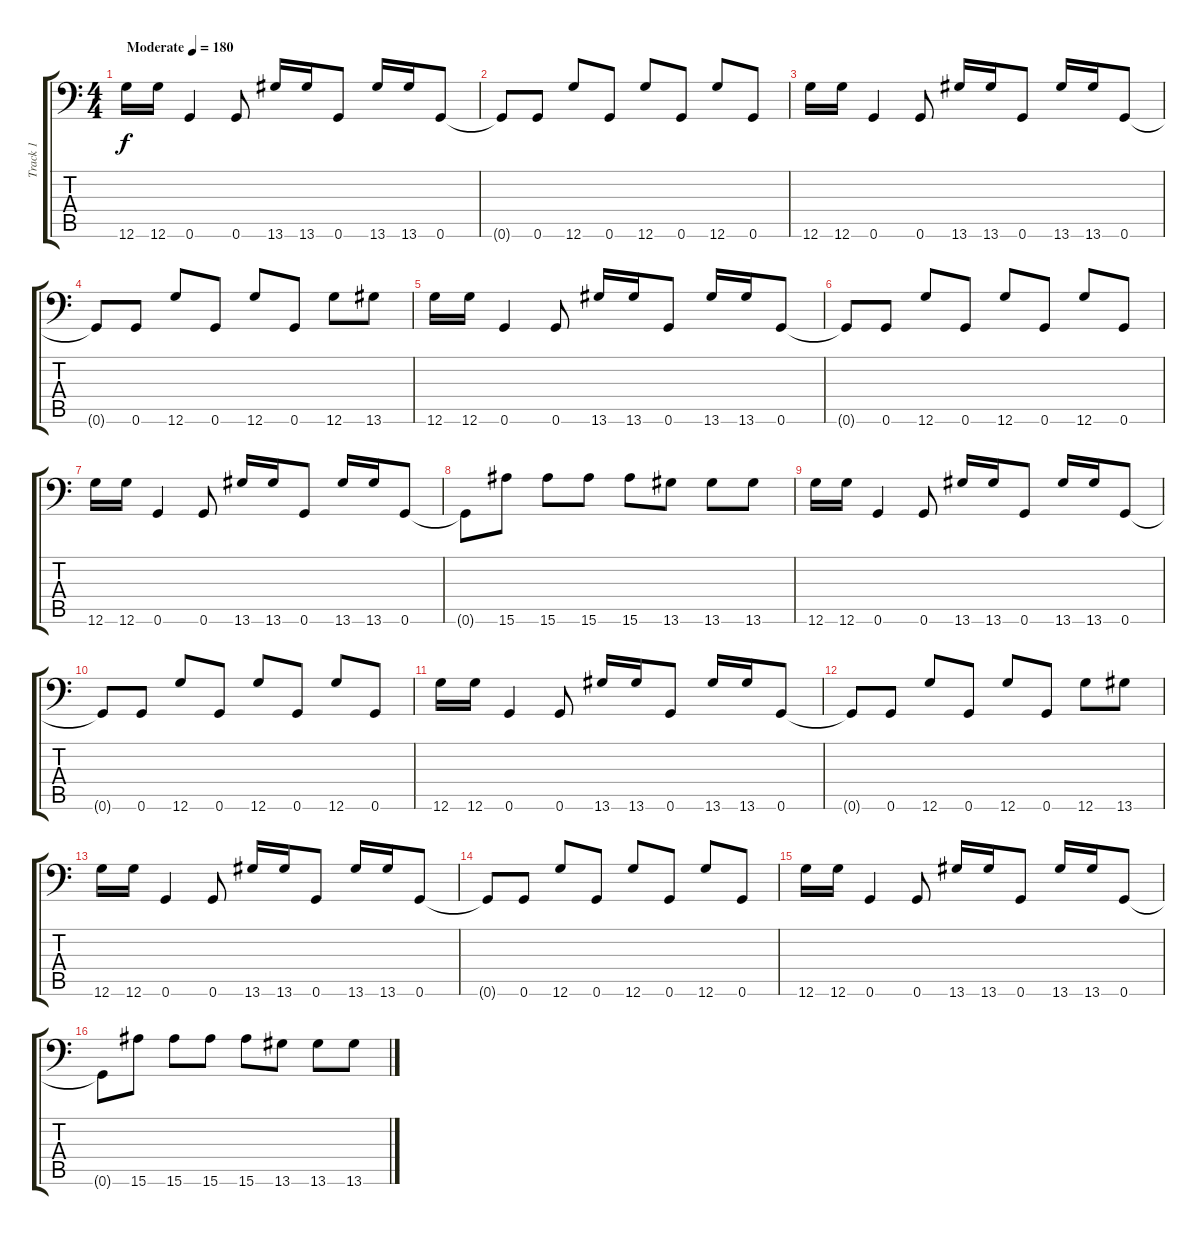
\track ("Track 1" "Track 1") {instrument distortionguitar}
\staff {score tabs}
\tuning (A3 E3 C3 G2 D2 G1) {hide}
\ts (4 4)
\tempo (180 "Moderate")
\clef f4
\ks c
12.6.16{dy f instrument distortionguitar} 12.6.16 0.6.4 0.6.8 13.6.16 13.6.16 0.6.8 13.6.16 13.6.16 0.6.8 |
0.6{t}.8 0.6.8 12.6.8 0.6.8 12.6.8 0.6.8 12.6.8 0.6.8 |
12.6.16 12.6.16 0.6.4 0.6.8 13.6.16 13.6.16 0.6.8 13.6.16 13.6.16 0.6.8 |
0.6{t}.8 0.6.8 12.6.8 0.6.8 12.6.8 0.6.8 12.6.8 13.6.8 |
12.6.16 12.6.16 0.6.4 0.6.8 13.6.16 13.6.16 0.6.8 13.6.16 13.6.16 0.6.8 |
0.6{t}.8 0.6.8 12.6.8 0.6.8 12.6.8 0.6.8 12.6.8 0.6.8 |
12.6.16 12.6.16 0.6.4 0.6.8 13.6.16 13.6.16 0.6.8 13.6.16 13.6.16 0.6.8 |
0.6{t}.8 15.6.8 15.6.8 15.6.8 15.6.8 13.6.8 13.6.8 13.6.8 |
12.6.16 12.6.16 0.6.4 0.6.8 13.6.16 13.6.16 0.6.8 13.6.16 13.6.16 0.6.8 |
0.6{t}.8 0.6.8 12.6.8 0.6.8 12.6.8 0.6.8 12.6.8 0.6.8 |
12.6.16 12.6.16 0.6.4 0.6.8 13.6.16 13.6.16 0.6.8 13.6.16 13.6.16 0.6.8 |
0.6{t}.8 0.6.8 12.6.8 0.6.8 12.6.8 0.6.8 12.6.8 13.6.8 |
12.6.16 12.6.16 0.6.4 0.6.8 13.6.16 13.6.16 0.6.8 13.6.16 13.6.16 0.6.8 |
0.6{t}.8 0.6.8 12.6.8 0.6.8 12.6.8 0.6.8 12.6.8 0.6.8 |
12.6.16 12.6.16 0.6.4 0.6.8 13.6.16 13.6.16 0.6.8 13.6.16 13.6.16 0.6.8 |
0.6{t}.8 15.6.8 15.6.8 15.6.8 15.6.8 13.6.8 13.6.8 13.6.8
